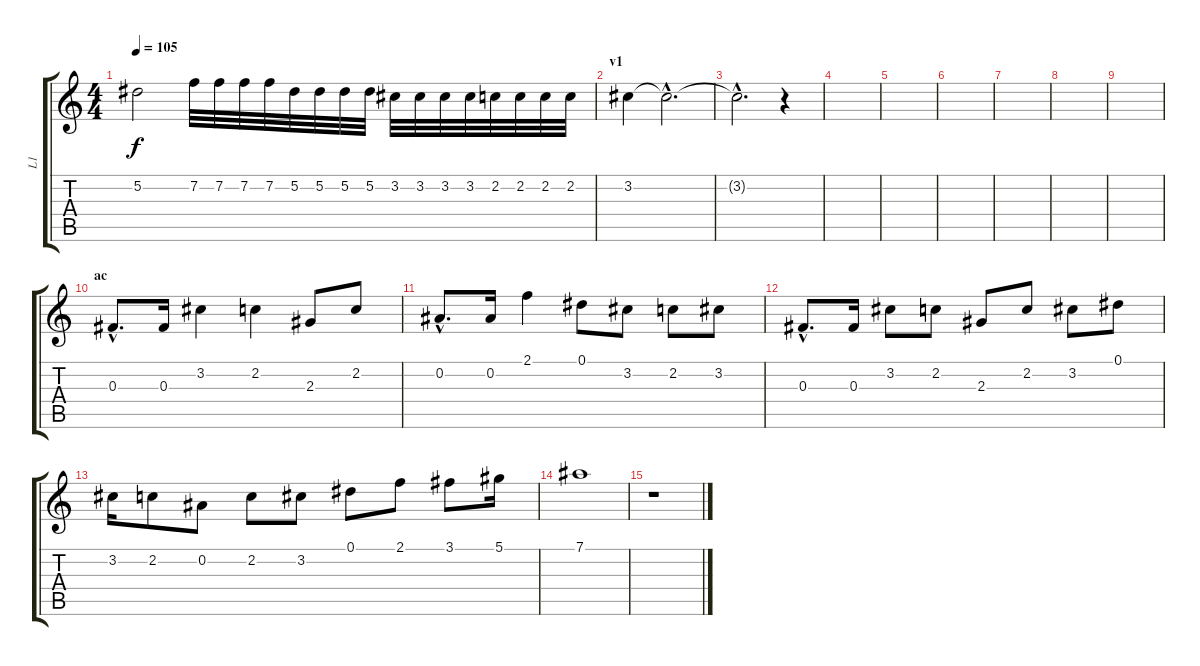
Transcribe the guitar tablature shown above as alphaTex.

\track ("L1" "L1") {instrument distortionguitar}
\staff {score tabs}
\tuning (Eb4 Bb3 Gb3 Db3 Ab2 Eb2) {hide}
\ts (4 4)
\tempo 105
\clef g2
\ks c
5.2.2{dy f} 7.2.32 7.2.32 7.2.32 7.2.32 5.2.32 5.2.32 5.2.32 5.2.32 3.2.32 3.2.32 3.2.32 3.2.32 2.2.32 2.2.32 2.2.32 2.2.32 |
\section ("" "v1")
3.2.4 3.2{hac t}.2{d volume 0} |
3.2{hac t}.2{d} r.4{volume 14} |
|
|
|
|
|
|
\section ("" "ac")
0.3{hac}.8{d balance 8 instrument acousticguitarsteel} 0.3.16 3.2.4 2.2.4 2.3.8 2.2.8 |
0.2{hac}.8{d} 0.2.16 2.1.4 0.1.8 3.2.8 2.2.8 3.2.8 |
0.3{hac}.8{d} 0.3.16 3.2.8 2.2.8 2.3.8 2.2.8 3.2.8 0.1.8 |
3.2.16 2.2.8 0.2.8 2.2.8 3.2.8 0.1.8 2.1.8 3.1.8 5.1.16 |
\section ("" "")
7.1.1 |
r.1{balance 11 instrument distortionguitar}
